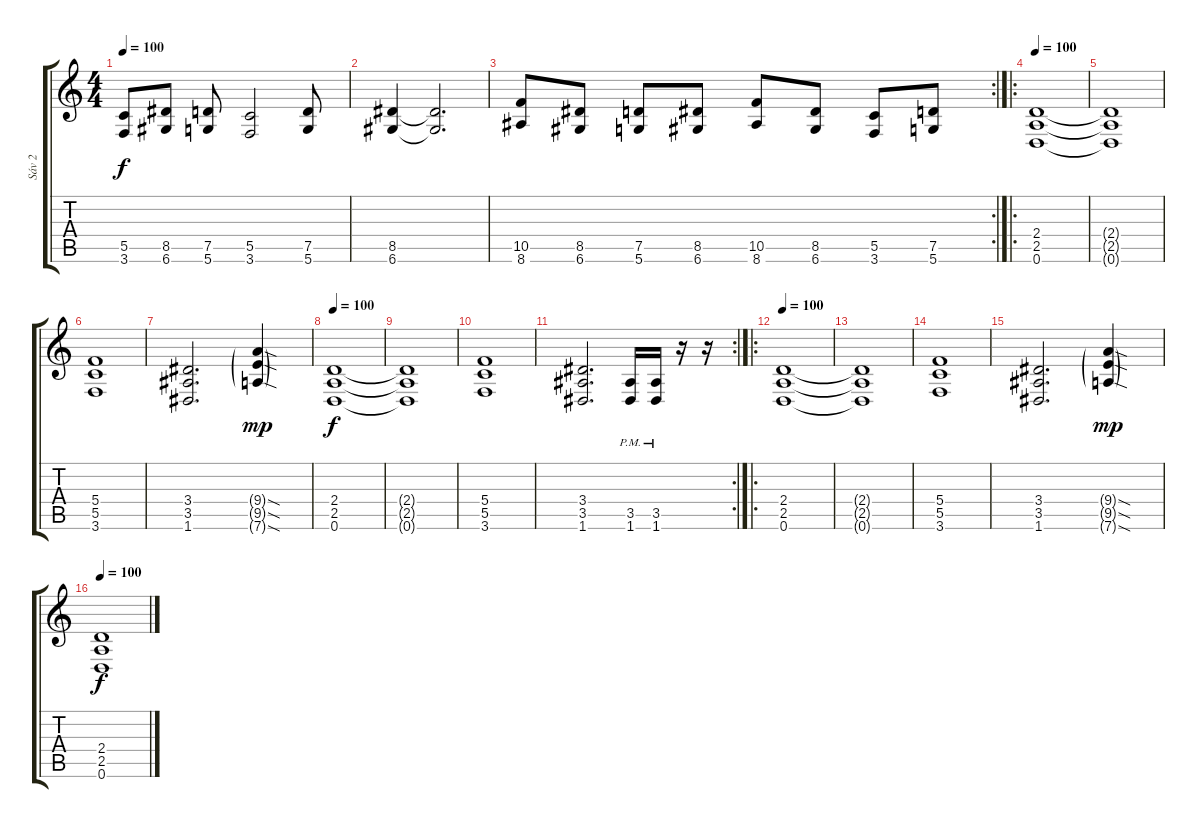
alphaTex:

\track ("Sáv 2" "Sáv 2") {instrument electricguitarclean}
\staff {score tabs}
\tuning (D4 A3 F3 C3 G2 D2) {hide}
\ts (4 4)
\tempo 100
\clef g2
\ks c
(5.5 3.6).8{dy f} (8.5 6.6).8 (7.5 5.6).8 (5.5 3.6).2 (7.5 5.6).8 |
(8.5 6.6).4 (8.5{t} 6.6{t}).2{d} |
\rc 2
(10.5 8.6).8 (8.5 6.6).8 (7.5 5.6).8 (8.5 6.6).8 (10.5 8.6).8 (8.5 6.6).8 (5.5 3.6).8 (7.5 5.6).8 |
\ro
\tempo 100
(2.4 2.5 0.6).1 |
(2.4{t} 2.5{t} 0.6{t}).1 |
(5.4 5.5 3.6).1 |
(3.4 3.5 1.6).2{d} (9.4{sod g} 9.5{sod g} 7.6{sod g}).4{dy mp} |
\tempo 100
(2.4 2.5 0.6).1{dy f} |
(2.4{t} 2.5{t} 0.6{t}).1 |
(5.4 5.5 3.6).1 |
\rc 2
(3.4 3.5 1.6).2{d} (3.5{pm} 1.6{pm}).16 (3.5{pm} 1.6{pm}).16 r.16 r.16 |
\ro
\tempo 100
(2.4 2.5 0.6).1 |
(2.4{t} 2.5{t} 0.6{t}).1 |
(5.4 5.5 3.6).1 |
(3.4 3.5 1.6).2{d} (9.4{sod g} 9.5{sod g} 7.6{sod g}).4{dy mp} |
\tempo 100
(2.4 2.5 0.6).1{dy f}
